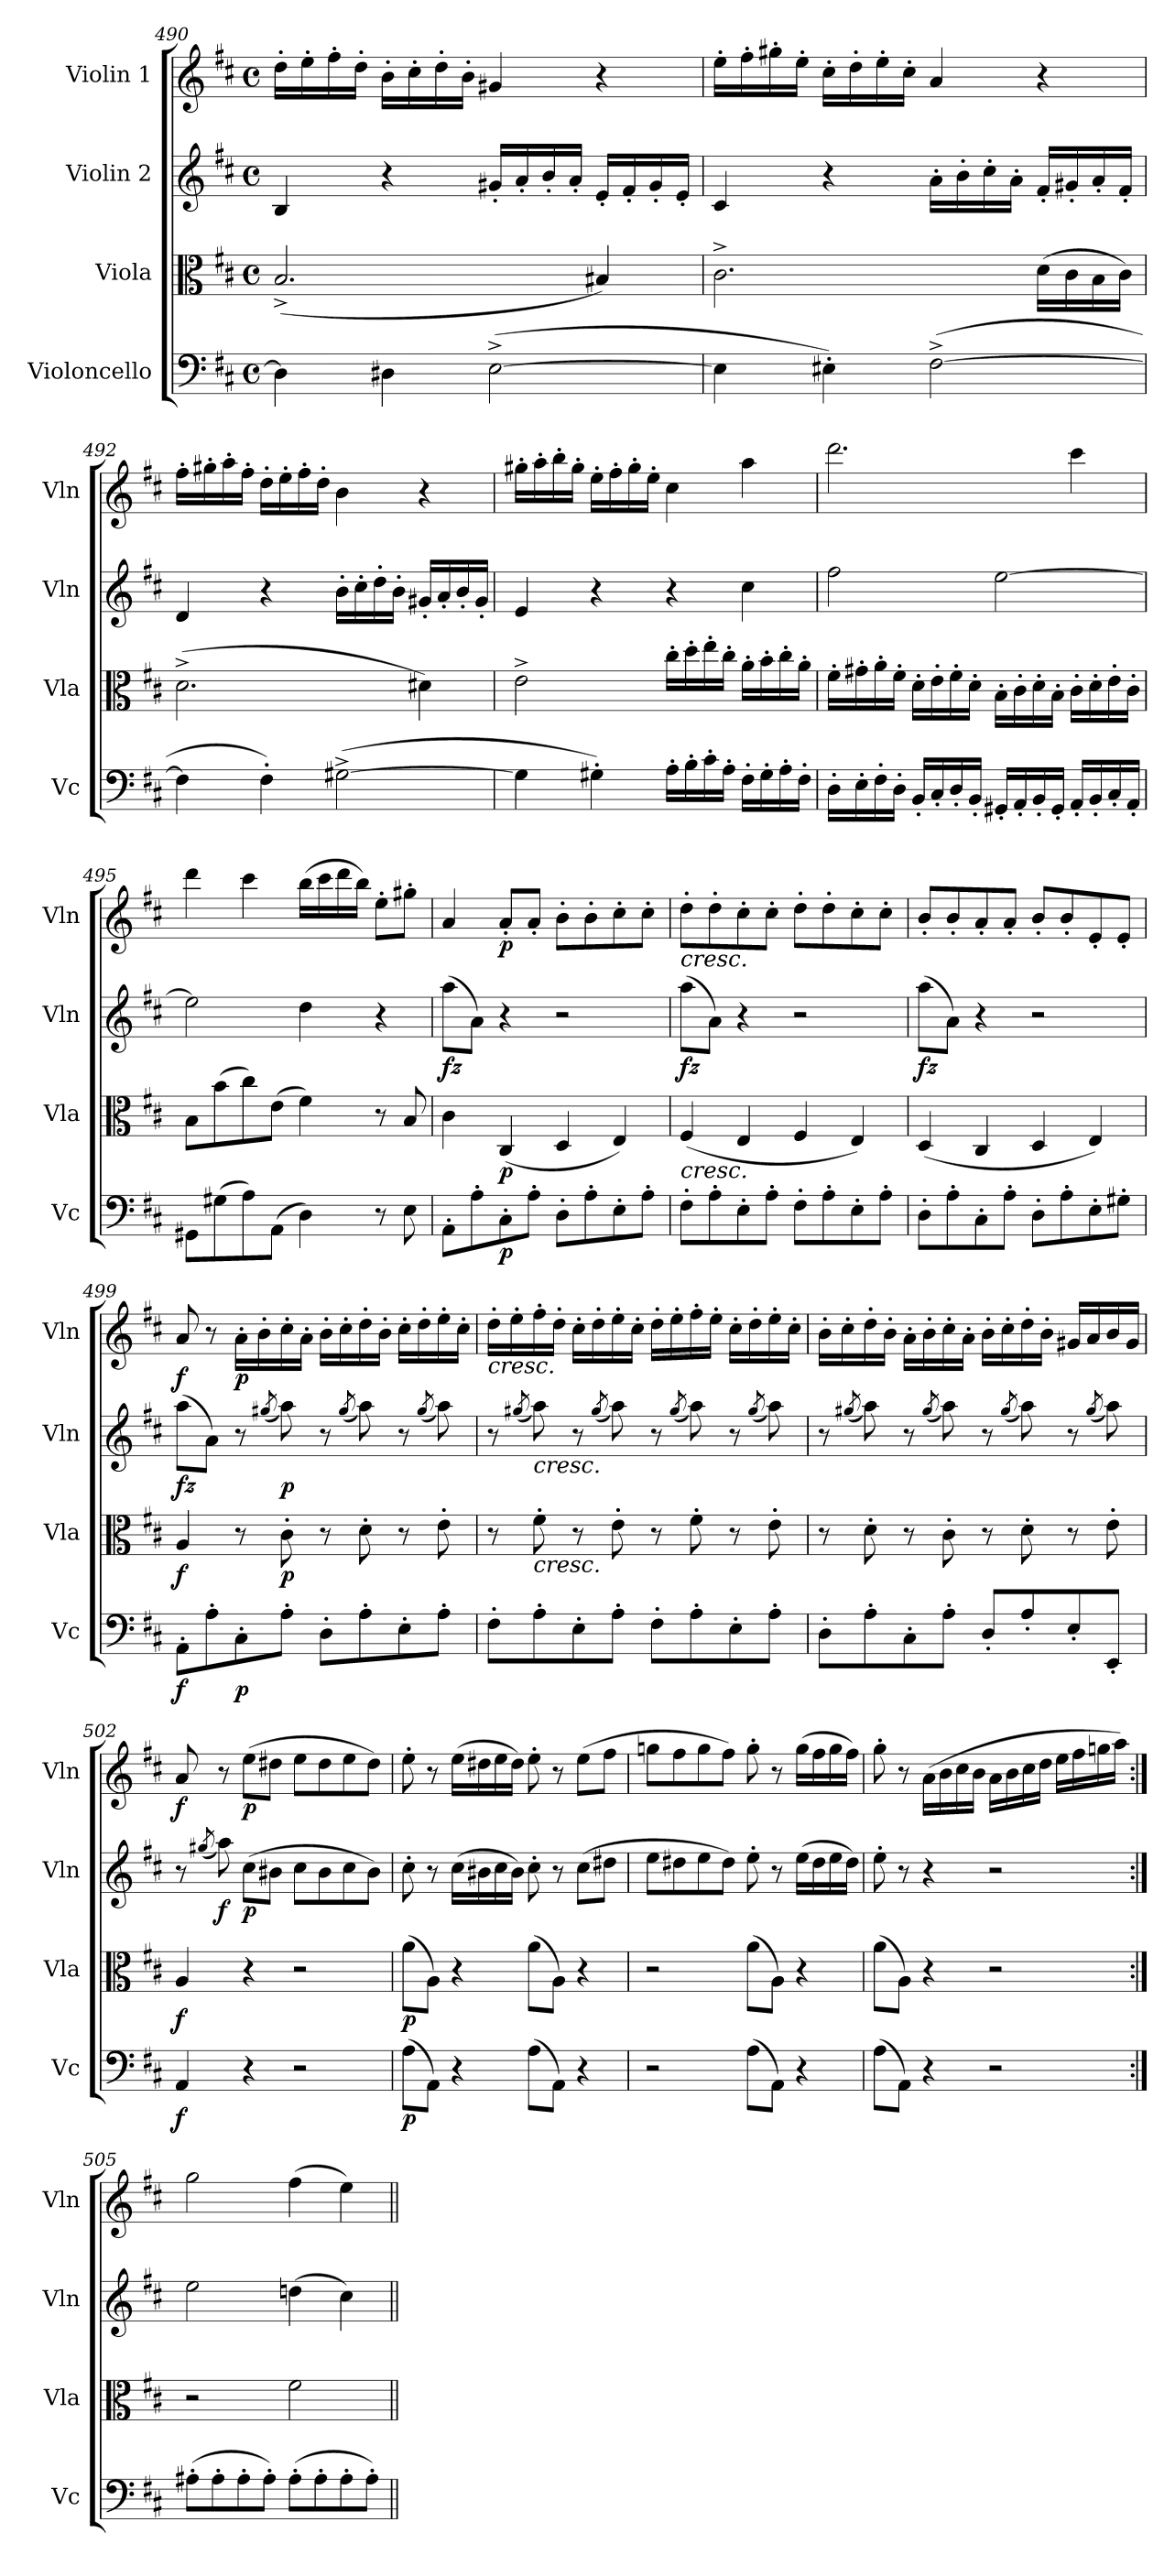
**kern	**dynam	**kern	**dynam	**kern	**dynam	**kern	**dynam
*part4	*part4	*part3	*part3	*part2	*part2	*part1	*part1
*staff4	*staff4	*staff3	*staff3	*staff2	*staff2	*staff1	*staff1
*I"Violoncello	*	*I"Viola	*	*I"Violin 2	*	*I"Violin 1	*
*I'Vc	*	*I'Vla	*	*I'Vln	*	*I'Vln	*
!!LO:PB:g=z
*clefF4	*	*clefC3	*	*clefG2	*	*clefG2	*
*k[f#c#]	*	*k[f#c#]	*	*k[f#c#]	*	*k[f#c#]	*
*M4/4	*	*M4/4	*	*M4/4	*	*M4/4	*
*met(c)	*	*met(c)	*	*met(c)	*	*met(c)	*
=490	=490	=490	=490	=490	=490	=490	=490
4D\]	.	(<2.B^/	.	4B/	.	16dd'\LL	.
.	.	.	.	.	.	16ee'\	.
.	.	.	.	.	.	16ff#'\	.
.	.	.	.	.	.	16dd'\JJ	.
4D#X\	.	.	.	4r	.	16b'\LL	.
.	.	.	.	.	.	16cc#'\	.
.	.	.	.	.	.	16dd'\	.
.	.	.	.	.	.	16b'\JJ	.
(>[2E^\	.	.	.	16g#X'/LL	.	4g#X/	.
.	.	.	.	16a'/	.	.	.
.	.	.	.	16b'/	.	.	.
.	.	.	.	16a'/JJ	.	.	.
.	.	4B#X/)	.	16e'/LL	.	4r	.
.	.	.	.	16f#'/	.	.	.
.	.	.	.	16g#'/	.	.	.
.	.	.	.	16e'/JJ	.	.	.
=491	=491	=491	=491	=491	=491	=491	=491
4E\]	.	2.c#^\	.	4c#/	.	16ee'\LL	.
.	.	.	.	.	.	16ff#'\	.
.	.	.	.	.	.	16gg#X'\	.
.	.	.	.	.	.	16ee'\JJ	.
4E#X'\)	.	.	.	4r	.	16cc#'\LL	.
.	.	.	.	.	.	16dd'\	.
.	.	.	.	.	.	16ee'\	.
.	.	.	.	.	.	16cc#'\JJ	.
(>[2F#^\	.	.	.	16a'\LL	.	4a/	.
.	.	.	.	16b'\	.	.	.
.	.	.	.	16cc#'\	.	.	.
.	.	.	.	16a'\JJ	.	.	.
.	.	(>16d\LL	.	16f#'/LL	.	4r	.
.	.	16c#\	.	16g#X'/	.	.	.
.	.	16B\	.	16a'/	.	.	.
.	.	16c#\JJ)	.	16f#'/JJ	.	.	.
=492	=492	=492	=492	=492	=492	=492	=492
4F#\]	.	(>2.d^\	.	4d/	.	16ff#'\LL	.
.	.	.	.	.	.	16gg#X'\	.
.	.	.	.	.	.	16aa'\	.
.	.	.	.	.	.	16ff#'\JJ	.
4F#'\)	.	.	.	4r	.	16dd'\LL	.
.	.	.	.	.	.	16ee'\	.
.	.	.	.	.	.	16ff#'\	.
.	.	.	.	.	.	16dd'\JJ	.
(>[2G#X^\	.	.	.	16b'\LL	.	4b\	.
.	.	.	.	16cc#'\	.	.	.
.	.	.	.	16dd'\	.	.	.
.	.	.	.	16b'\JJ	.	.	.
.	.	4d#X\)	.	16g#X'/LL	.	4r	.
.	.	.	.	16a'/	.	.	.
.	.	.	.	16b'/	.	.	.
.	.	.	.	16g#'/JJ	.	.	.
!!LO:LB:g=z
=493	=493	=493	=493	=493	=493	=493	=493
4G#\]	.	2e^\	.	4e/	.	16gg#X'\LL	.
.	.	.	.	.	.	16aa'\	.
.	.	.	.	.	.	16bb'\	.
.	.	.	.	.	.	16gg#'\JJ	.
4G#X'\)	.	.	.	4r	.	16ee'\LL	.
.	.	.	.	.	.	16ff#'\	.
.	.	.	.	.	.	16gg#'\	.
.	.	.	.	.	.	16ee'\JJ	.
16A'\LL	.	16cc#'\LL	.	4r	.	4cc#\	.
16B'\	.	16dd'\	.	.	.	.	.
16c#'\	.	16ee'\	.	.	.	.	.
16A'\JJ	.	16cc#'\JJ	.	.	.	.	.
16F#'\LL	.	16a'\LL	.	4cc#\	.	4aa\	.
16G#'\	.	16b'\	.	.	.	.	.
16A'\	.	16cc#'\	.	.	.	.	.
16F#'\JJ	.	16a'\JJ	.	.	.	.	.
=494	=494	=494	=494	=494	=494	=494	=494
16D'\LL	.	16f#'\LL	.	2ff#\	.	2.ddd\	.
16E'\	.	16g#X'\	.	.	.	.	.
16F#'\	.	16a'\	.	.	.	.	.
16D'\JJ	.	16f#'\JJ	.	.	.	.	.
16BB'/LL	.	16d'\LL	.	.	.	.	.
16C#'/	.	16e'\	.	.	.	.	.
16D'/	.	16f#'\	.	.	.	.	.
16BB'/JJ	.	16d'\JJ	.	.	.	.	.
16GG#X'/LL	.	16B'\LL	.	[2ee\	.	.	.
16AA'/	.	16c#'\	.	.	.	.	.
16BB'/	.	16d'\	.	.	.	.	.
16GG#'/JJ	.	16B'\JJ	.	.	.	.	.
16AA'/LL	.	16c#'\LL	.	.	.	4ccc#\	.
16BB'/	.	16d'\	.	.	.	.	.
16C#'/	.	16e'\	.	.	.	.	.
16AA'/JJ	.	16c#'\JJ	.	.	.	.	.
=495	=495	=495	=495	=495	=495	=495	=495
8GG#X\L	.	8B\L	.	2ee\]	.	4ddd\	.
(>8G#X\	.	(>8b\	.	.	.	.	.
8A\)	.	8cc#\)	.	.	.	4ccc#\	.
(>8AA\J	.	(>8e\J	.	.	.	.	.
4D\)	.	4f#\)	.	4dd\	.	(>16bb\LL	.
.	.	.	.	.	.	16ccc#\	.
.	.	.	.	.	.	16ddd\	.
.	.	.	.	.	.	16bb\JJ)	.
8r	.	8r	.	4r	.	8ee'\L	.
8E\	.	8B/	.	.	.	8gg#X'\J	.
!!LO:LB:g=z
=496	=496	=496	=496	=496	=496	=496	=496
!	!	!	!	!	!LO:DY:b	!	!
8AA'\L	.	4c#\	.	(>8aa\L	fz	4a/	.
8A'\	.	.	.	8a\J)	.	.	.
!	!LO:DY:b	!	!LO:DY:b	!	!	!	!LO:DY:b
8C#'\	p	(<4C#/	p	4r	.	8a'/L	p
8A'\J	.	.	.	.	.	8a'/J	.
8D'\L	.	4D/	.	2r	.	8b'\L	.
8A'\	.	.	.	.	.	8b'\	.
8E'\	.	4E/)	.	.	.	8cc#'\	.
8A'\J	.	.	.	.	.	8cc#'\J	.
=497	=497	=497	=497	=497	=497	=497	=497
!	!	!	!	!	!	!LO:TX:b:i:t=cresc.	!
!	!	!LO:TX:b:i:t=cresc.	!	!	!	!	!
!	!	!	!	!	!LO:DY:b	!	!
8F#'\L	.	(<4F#/	.	(>8aa\L	fz	8dd'\L	.
8A'\	.	.	.	8a\J)	.	8dd'\	.
8E'\	.	4E/	.	4r	.	8cc#'\	.
8A'\J	.	.	.	.	.	8cc#'\J	.
8F#'\L	.	4F#/	.	2r	.	8dd'\L	.
8A'\	.	.	.	.	.	8dd'\	.
8E'\	.	4E/)	.	.	.	8cc#'\	.
8A'\J	.	.	.	.	.	8cc#'\J	.
=498	=498	=498	=498	=498	=498	=498	=498
!	!	!	!	!	!LO:DY:b	!	!
8D'\L	.	(<4D/	.	(>8aa\L	fz	8b'/L	.
8A'\	.	.	.	8a\J)	.	8b'/	.
8C#'\	.	4C#/	.	4r	.	8a'/	.
8A'\J	.	.	.	.	.	8a'/J	.
8D'\L	.	4D/	.	2r	.	8b'/L	.
8A'\	.	.	.	.	.	8b'/	.
8E'\	.	4E/)	.	.	.	8e'/	.
8G#X'\J	.	.	.	.	.	8e'/J	.
=499	=499	=499	=499	=499	=499	=499	=499
!	!LO:DY:b	!	!LO:DY:b	!	!LO:DY:b	!	!LO:DY:b
8AA'\L	f	4A/	f	(>8aa\L	fz	8a/	f
8A'\	.	.	.	8a\J)	.	8r	.
!	!LO:DY:b	!	!	!	!	!	!LO:DY:b
8C#'\	p	8r	.	8r	.	16a'\LL	p
.	.	.	.	.	.	16b'\	.
.	.	.	.	(<8qgg#X/	.	.	.
!	!	!	!LO:DY:b	!	!LO:DY:b	!	!
8A'\J	.	8c#'\	p	8aa\)	p	16cc#'\	.
.	.	.	.	.	.	16a'\JJ	.
8D'\L	.	8r	.	8r	.	16b'\LL	.
.	.	.	.	.	.	16cc#'\	.
.	.	.	.	(<8qgg#/	.	.	.
8A'\	.	8d'\	.	8aa\)	.	16dd'\	.
.	.	.	.	.	.	16b'\JJ	.
8E'\	.	8r	.	8r	.	16cc#'\LL	.
.	.	.	.	.	.	16dd'\	.
.	.	.	.	(<8qgg#/	.	.	.
8A'\J	.	8e'\	.	8aa\)	.	16ee'\	.
.	.	.	.	.	.	16cc#'\JJ	.
!!LO:LB:g=z
=500	=500	=500	=500	=500	=500	=500	=500
!	!	!	!	!	!	!LO:TX:b:i:t=cresc.	!
8F#'\L	.	8r	.	8r	.	16dd'\LL	.
.	.	.	.	.	.	16ee'\	.
.	.	.	.	(<8qgg#X/	.	.	.
!	!	!	!	!LO:TX:b:i:t=cresc.	!	!	!
!	!	!LO:TX:b:i:t=cresc.	!	!	!	!	!
8A'\	.	8f#'\	.	8aa\)	.	16ff#'\	.
.	.	.	.	.	.	16dd'\JJ	.
8E'\	.	8r	.	8r	.	16cc#'\LL	.
.	.	.	.	.	.	16dd'\	.
.	.	.	.	(<8qgg#/	.	.	.
8A'\J	.	8e'\	.	8aa\)	.	16ee'\	.
.	.	.	.	.	.	16cc#'\JJ	.
8F#'\L	.	8r	.	8r	.	16dd'\LL	.
.	.	.	.	.	.	16ee'\	.
.	.	.	.	(<8qgg#/	.	.	.
8A'\	.	8f#'\	.	8aa\)	.	16ff#'\	.
.	.	.	.	.	.	16ee'\JJ	.
8E'\	.	8r	.	8r	.	16cc#'\LL	.
.	.	.	.	.	.	16dd'\	.
.	.	.	.	(<8qgg#/	.	.	.
8A'\J	.	8e'\	.	8aa\)	.	16ee'\	.
.	.	.	.	.	.	16cc#'\JJ	.
=501	=501	=501	=501	=501	=501	=501	=501
8D'\L	.	8r	.	8r	.	16b'\LL	.
.	.	.	.	.	.	16cc#'\	.
.	.	.	.	(<8qgg#X/	.	.	.
8A'\	.	8d'\	.	8aa\)	.	16dd'\	.
.	.	.	.	.	.	16b'\JJ	.
8C#'\	.	8r	.	8r	.	16a'\LL	.
.	.	.	.	.	.	16b'\	.
.	.	.	.	(<8qgg#/	.	.	.
8A'\J	.	8c#'\	.	8aa\)	.	16cc#'\	.
.	.	.	.	.	.	16a'\JJ	.
8D'/L	.	8r	.	8r	.	16b'\LL	.
.	.	.	.	.	.	16cc#'\	.
.	.	.	.	(<8qgg#/	.	.	.
8A'/	.	8d'\	.	8aa\)	.	16dd'\	.
.	.	.	.	.	.	16b'\JJ	.
8E'/	.	8r	.	8r	.	16g#X/LL	.
.	.	.	.	.	.	16a/	.
.	.	.	.	(<8qgg#/	.	.	.
8EE'/J	.	8e'\	.	8aa\)	.	16b/	.
.	.	.	.	.	.	16g#/JJ	.
=502	=502	=502	=502	=502	=502	=502	=502
!	!LO:DY:b	!	!LO:DY:b	!	!	!	!LO:DY:b
4AA/	f	4A/	f	8r	.	8a/	f
.	.	.	.	(<8qgg#X/	.	.	.
!	!	!	!	!	!LO:DY:b	!	!
.	.	.	.	8aa\)	f	8r	.
!	!	!	!	!	!LO:DY:b	!	!LO:DY:b
4r	.	4r	.	(>8cc#\L	p	(>8ee\L	p
.	.	.	.	8b#X\J	.	8dd#X\J	.
2r	.	2r	.	8cc#\L	.	8ee\L	.
.	.	.	.	8b#\	.	8dd#\	.
.	.	.	.	8cc#\	.	8ee\	.
.	.	.	.	8b#\J)	.	8dd#\J)	.
!!LO:LB:g=z
=503	=503	=503	=503	=503	=503	=503	=503
!	!LO:DY:b	!	!LO:DY:b	!	!	!	!
(>8A\L	p	(>8a\L	p	8cc#'\	.	8ee'\	.
8AA\J)	.	8A\J)	.	8r	.	8r	.
4r	.	4r	.	(>16cc#\LL	.	(>16ee\LL	.
.	.	.	.	16b#X\	.	16dd#X\	.
.	.	.	.	16cc#\	.	16ee\	.
.	.	.	.	16b#\JJ)	.	16dd#\JJ)	.
(>8A\L	.	(>8a\L	.	8cc#'\	.	8ee'\	.
8AA\J)	.	8A\J)	.	8r	.	8r	.
4r	.	4r	.	(>8cc#\L	.	(>8ee\L	.
.	.	.	.	8dd#X\J	.	8ff#\J	.
=504	=504	=504	=504	=504	=504	=504	=504
2r	.	2r	.	8ee\L	.	8ggn\L	.
.	.	.	.	8dd#X\	.	8ff#\	.
.	.	.	.	8ee\	.	8gg\	.
.	.	.	.	8dd#\J)	.	8ff#\J)	.
(>8A\L	.	(>8a\L	.	8ee'\	.	8gg'\	.
8AA\J)	.	8A\J)	.	8r	.	8r	.
4r	.	4r	.	(>16ee\LL	.	(>16gg\LL	.
.	.	.	.	16dd#\	.	16ff#\	.
.	.	.	.	16ee\	.	16gg\	.
.	.	.	.	16dd#\JJ)	.	16ff#\JJ)	.
=504X22	=504X22	=504X22	=504X22	=504X22	=504X22	=504X22	=504X22
(>8A\L	.	(>8a\L	.	8ee'\	.	8gg'\	.
8AA\J)	.	8A\J)	.	8r	.	8r	.
4r	.	4r	.	4r	.	(>16a\LL	.
.	.	.	.	.	.	16b\	.
.	.	.	.	.	.	16cc#\	.
.	.	.	.	.	.	16b\JJ	.
2r	.	2r	.	2r	.	16a\LL	.
.	.	.	.	.	.	16b\	.
.	.	.	.	.	.	16cc#\	.
.	.	.	.	.	.	16dd\JJ	.
.	.	.	.	.	.	16ee\LL	.
.	.	.	.	.	.	16ff#\	.
.	.	.	.	.	.	16ggn\	.
.	.	.	.	.	.	16aa\JJ)	.
=505:|!	=505:|!	=505:|!	=505:|!	=505:|!	=505:|!	=505:|!	=505:|!
(>8A#X'\L	.	2r	.	2ee\	.	2gg\	.
8A#'\	.	.	.	.	.	.	.
8A#'\	.	.	.	.	.	.	.
8A#'\J)	.	.	.	.	.	.	.
(>8A#'\L	.	2f#\	.	(>4ddn\	.	(>4ff#\	.
8A#'\	.	.	.	.	.	.	.
8A#'\	.	.	.	4cc#\)	.	4ee\)	.
8A#'\J)	.	.	.	.	.	.	.
=||	=||	=||	=||	=||	=||	=||	=||
*-	*-	*-	*-	*-	*-	*-	*-
